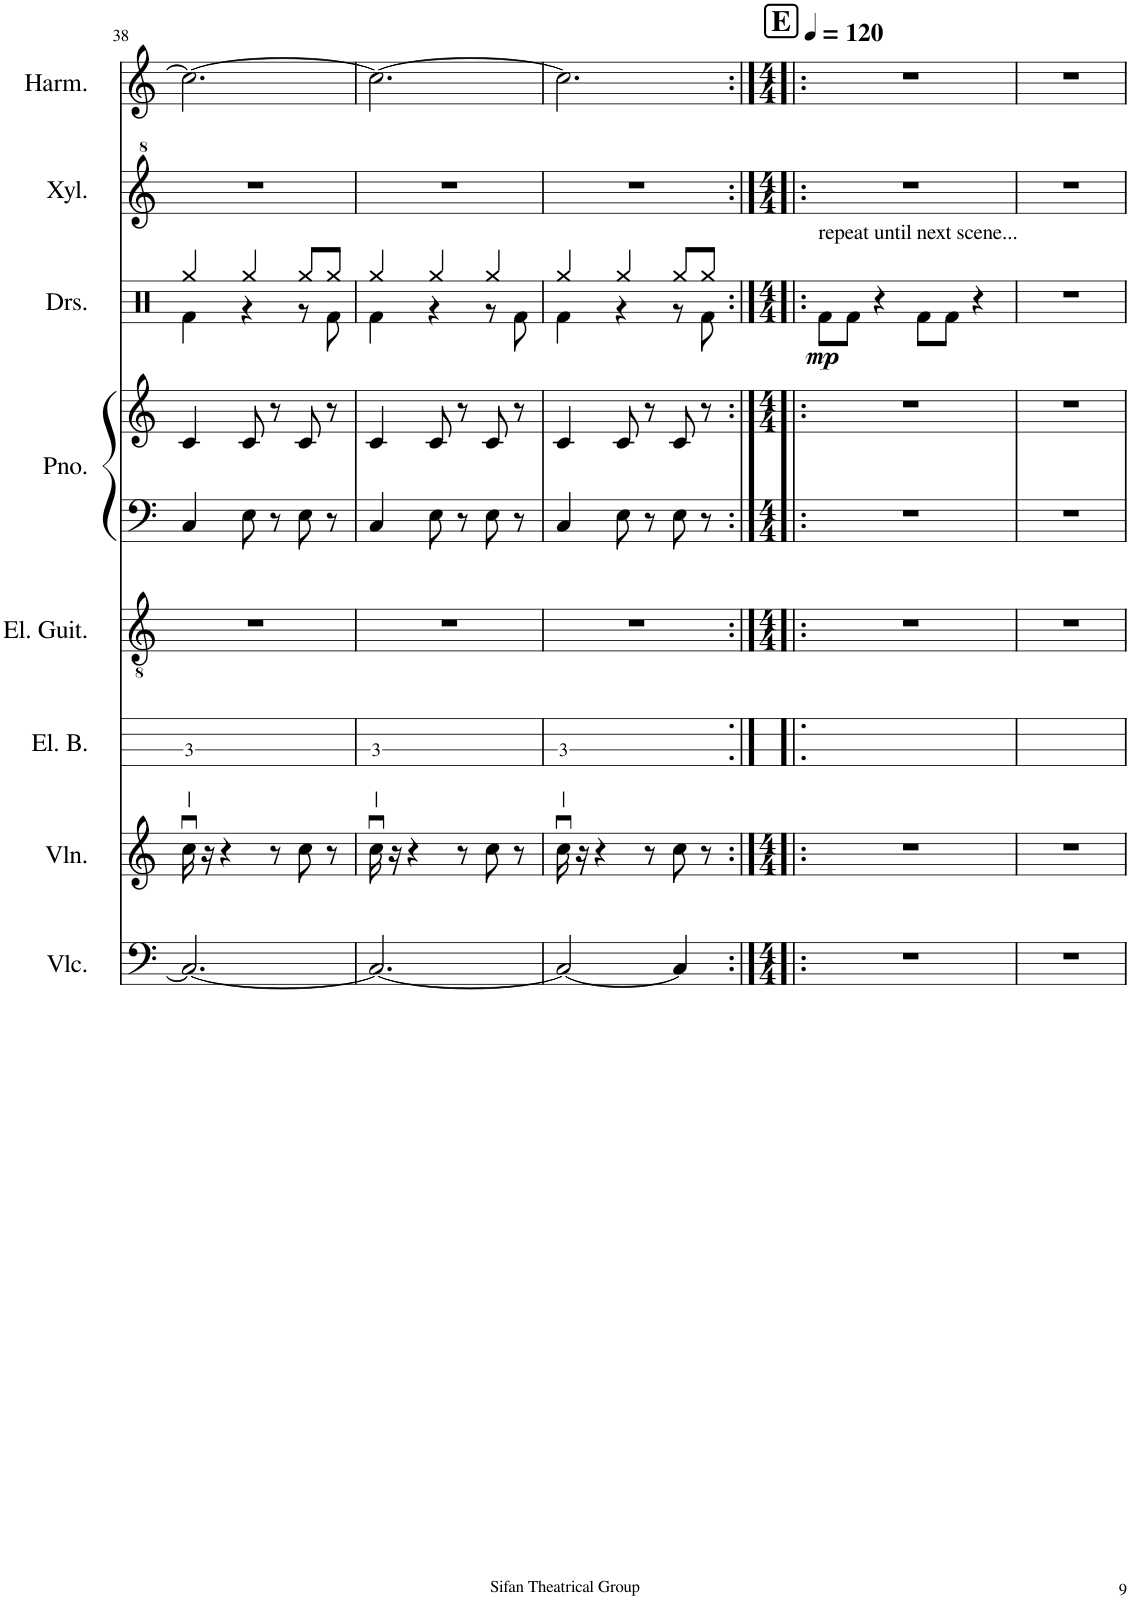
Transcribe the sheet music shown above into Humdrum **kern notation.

**kern	**kern	**kern	**kern	**kern	**kern	**kern	**dynam	**kern	**kern
*part8	*part7	*part6	*part5	*part4	*part4	*part3	*part3	*part2	*part1
*staff9	*staff8	*staff7	*staff6	*staff5	*staff4	*staff3	*staff3	*staff2	*staff1
*I"Violoncello	*I"Violin	*I"Electric Bass	*I"Electric Guitar	*I"Piano	*	*I"Drumset	*	*I"Xylophone	*I"Harmonica
*I'Vlc.	*I'Vln.	*I'El. B.	*I'El. Guit.	*I'Pno.	*	*I'Drs.	*	*I'Xyl.	*I'Harm.
!!LO:PB:g=z
*clefF4	*clefG2	*	*clefGv2	*clefF4	*clefG2	*clefX	*	*clefG^2	*clefG2
*k[]	*k[]	*k[]	*k[]	*k[]	*k[]	*k[]	*	*k[]	*k[]
*M3/4	*M3/4	*M3/4	*M3/4	*M3/4	*M3/4	*M3/4	*	*M3/4	*M3/4
=38	=38	=38	=38	=38	=38	=38	=38	=38	=38
*	*	*	*	*	*	*^	*	*	*
2.C/_	16ccu\	2CC\	2.r	4C/	4c/	4Rgg/	4Rf\	.	2.r	2.cc\_
.	16r	.	.	.	.	.	.	.	.	.
.	4r	.	.	.	.	.	.	.	.	.
.	.	.	.	8E\	8c/	4Rgg/	4r	.	.	.
.	8r	.	.	8r	8r	.	.	.	.	.
.	8cc\	4r	.	8E\	8c/	8Rgg/L	8r	.	.	.
.	8r	.	.	8r	8r	8Rgg/J	8Rf\	.	.	.
=39	=39	=39	=39	=39	=39	=39	=39	=39	=39	=39
2.C/_	16ccu\	2CC\	2.r	4C/	4c/	4Rgg/	4Rf\	.	2.r	2.cc\_
.	16r	.	.	.	.	.	.	.	.	.
.	4r	.	.	.	.	.	.	.	.	.
.	.	.	.	8E\	8c/	4Rgg/	4r	.	.	.
.	8r	.	.	8r	8r	.	.	.	.	.
.	8cc\	4r	.	8E\	8c/	4Rgg/	8r	.	.	.
.	8r	.	.	8r	8r	.	8Rf\	.	.	.
=40	=40	=40	=40	=40	=40	=40	=40	=40	=40	=40
2C/_	16ccu\	2CC\	2.r	4C/	4c/	4Rgg/	4Rf\	.	2.r	2.cc\]
.	16r	.	.	.	.	.	.	.	.	.
.	4r	.	.	.	.	.	.	.	.	.
.	.	.	.	8E\	8c/	4Rgg/	4r	.	.	.
.	8r	.	.	8r	8r	.	.	.	.	.
4C/]	8cc\	4r	.	8E\	8c/	8Rgg/L	8r	.	.	.
.	8r	.	.	8r	8r	8Rgg/J	8Rf\	.	.	.
*	*	*	*	*	*	*v	*v	*	*	*
=41:|!|:	=41:|!|:	=41:|!|:	=41:|!|:	=41:|!|:	=41:|!|:	=41:|!|:	=41:|!|:	=41:|!|:	=41:|!|:
!!LO:REH:place=s1:a:B:cj:fs=14:t=E
*M4/4	*M4/4	*M4/4	*M4/4	*M4/4	*M4/4	*M4/4	*	*M4/4	*M4/4
*	*	*	*	*	*	*	*	*	*MM120
*	*	*	*	*	*	*^	*	*	*
!	!	!	!	!	!	!LO:TX:a:t=repeat until next scene...	!	!	!	!
!	!	!	!	!	!	!	!	!LO:DY:b	!	!
*	*	*	*	*	*	*v	*v	*	*	*
1r	1r	1r	1r	1r	1r	8Rf\L	mp	1r	1r
.	.	.	.	.	.	8Rf\J	.	.	.
.	.	.	.	.	.	4r	.	.	.
.	.	.	.	.	.	8Rf\L	.	.	.
.	.	.	.	.	.	8Rf\J	.	.	.
.	.	.	.	.	.	4r	.	.	.
=42	=42	=42	=42	=42	=42	=42	=42	=42	=42
1r	1r	1r	1r	1r	1r	1r	.	1r	1r
=	=	=	=	=	=	=	=	=	=
*-	*-	*-	*-	*-	*-	*-	*-	*-	*-
